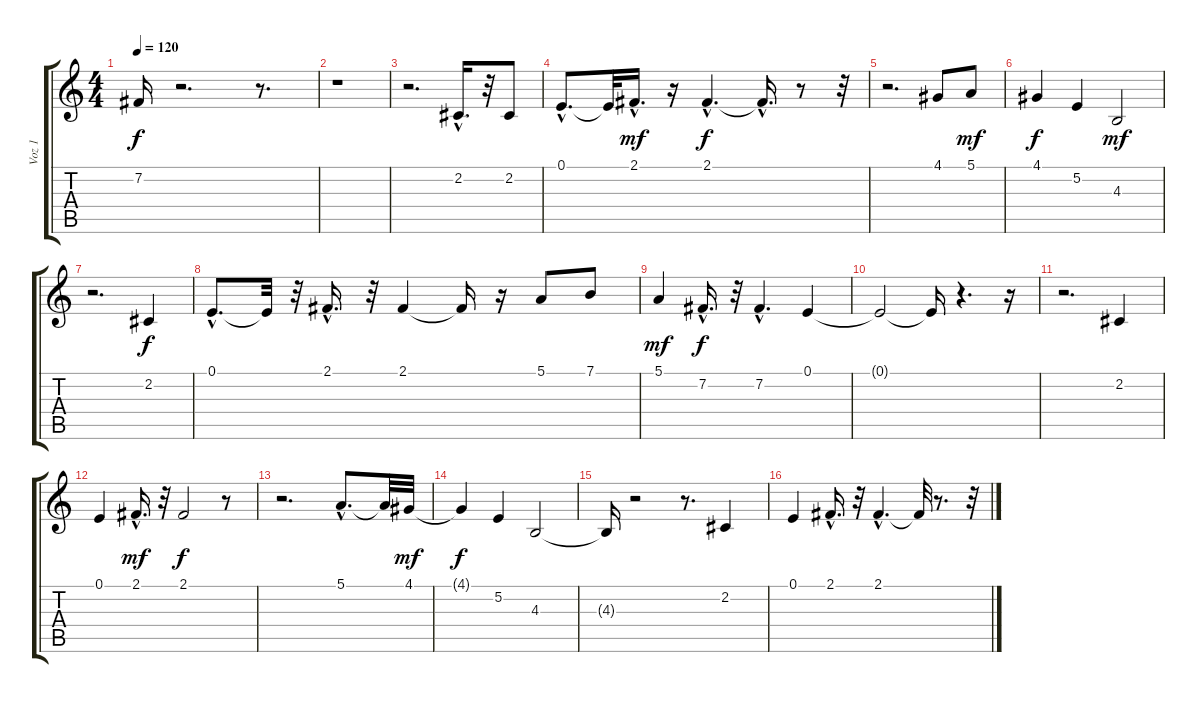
\track ("Voz 1" "Voz 1") {instrument cello}
\staff {score tabs}
\tuning (E4 B3 G3 D3 A2 E2) {hide}
\ts (4 4)
\tempo 120
\clef g2
\ks c
7.2{t}.16{dy f} r.2{d} r.8{d} |
r.1 |
r.2{d} 2.2{hac}.16{d} r.32 2.2.8 |
0.1{hac}.8{d} 0.1{t}.32 2.1{hac}.16{d dy mf} r.16 2.1{hac}.4{d dy f} 2.1{hac t}.16{d} r.8 r.32 |
r.2{d} 4.1.8 5.1.8{dy mf} |
4.1.4{dy f} 5.2.4 4.3.2{dy mf} |
r.2{d} 2.2.4{dy f} |
0.1{hac}.8{d} 0.1{t}.32 r.32 2.1{hac}.16{d} r.32 2.1.4 2.1{t}.16 r.16 5.1.8 7.1.8 |
5.1.4{dy mf} 7.2{hac}.16{d dy f} r.32 7.2{hac}.4{d} 0.1.4 |
0.1{t}.2 0.1{t}.16 r.4{d} r.16 |
r.2{d} 2.2.4 |
0.1.4 2.1{hac}.16{d dy mf} r.32 2.1.2{dy f} r.8 |
r.2{d} 5.1{hac}.8{d} 5.1{t}.32 4.1.32{dy mf} |
4.1{t}.4{dy f} 5.2.4 4.3.2 |
4.3{t}.16 r.2 r.8{d} 2.2.4 |
0.1.4 2.1{hac}.16{d} r.32 2.1{hac}.4{d} 2.1{t}.32 r.8{d} r.32
